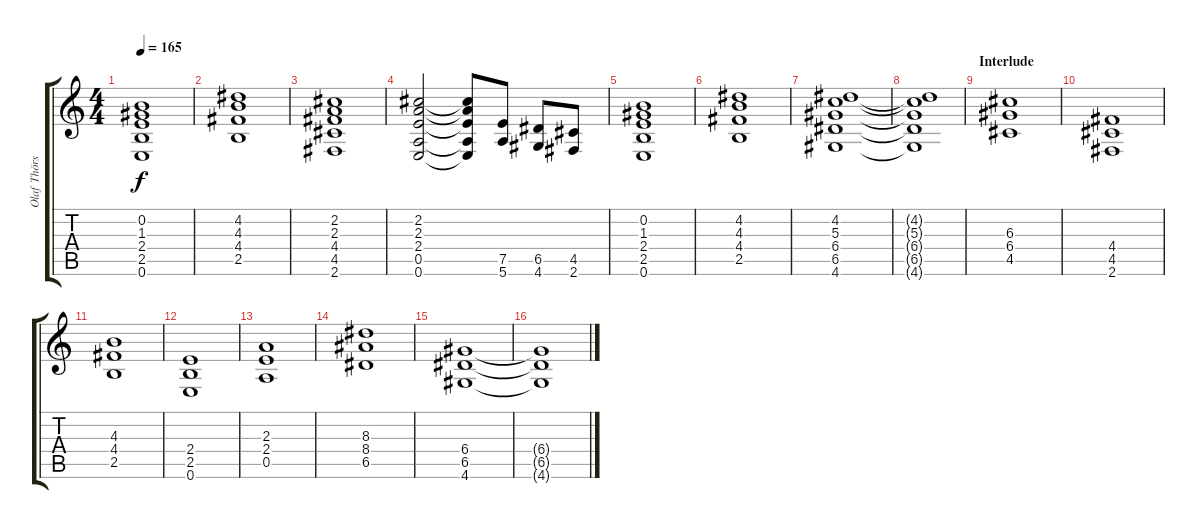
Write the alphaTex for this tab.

\track ("Olaf Thörsen (Guitar)" "Olaf Thörs") {instrument distortionguitar}
\staff {score tabs}
\tuning (E4 B3 G3 D3 A2 E2) {hide}
\ts (4 4)
\tempo 165
\clef g2
\ks c
(0.2 1.3 2.4 2.5 0.6).1{dy f} |
(4.2 4.3 4.4 2.5).1 |
(2.2 2.3 4.4 4.5 2.6).1 |
(2.2 2.3 2.4 0.5 0.6).2 (2.2{t} 2.3{t} 2.4{t} 0.5{t} 0.6{t}).8 (7.5 5.6).8 (6.5 4.6).8 (4.5 2.6).8 |
(0.2 1.3 2.4 2.5 0.6).1 |
(4.2 4.3 4.4 2.5).1 |
(4.2 5.3 6.4 6.5 4.6).1 |
(4.2{t} 5.3{t} 6.4{t} 6.5{t} 4.6{t}).1 |
\section ("" "Interlude")
(6.3 6.4 4.5).1 |
(4.4 4.5 2.6).1 |
(4.3 4.4 2.5).1 |
(2.4 2.5 0.6).1 |
(2.3 2.4 0.5).1 |
(8.3 8.4 6.5).1 |
(6.4 6.5 4.6).1 |
(6.4{t} 6.5{t} 4.6{t}).1
